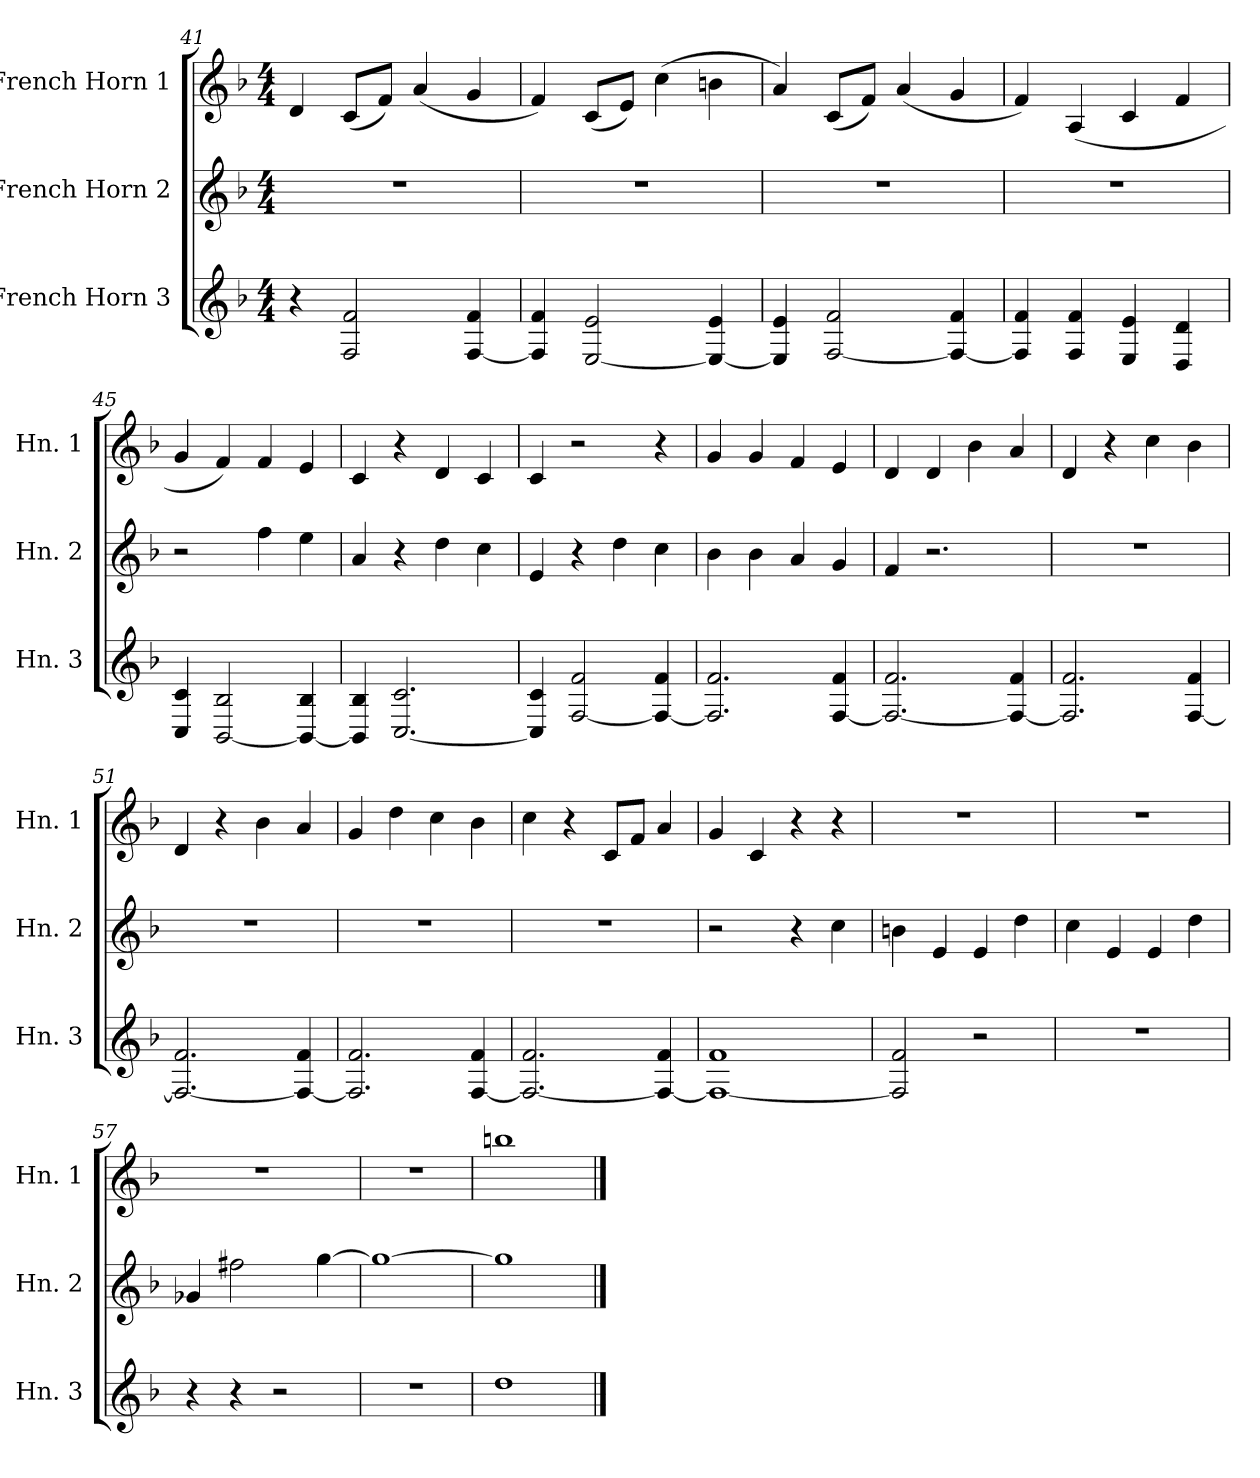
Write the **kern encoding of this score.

**kern	**kern	**kern
*part3	*part2	*part1
*staff3	*staff2	*staff1
*I"French Horn 3	*I"French Horn 2	*I"French Horn 1
*I'Hn. 3	*I'Hn. 2	*I'Hn. 1
*clefG2	*clefG2	*clefG2
*ITrd4c7	*ITrd4c7	*ITrd4c7
*k[b-e-]	*k[b-e-]	*k[b-e-]
*B-:	*B-:	*B-:
*M4/4	*M4/4	*M4/4
=41	=41	=41
4r	1r	4G/
2BB-/ 2B-/	.	(8F/L
.	.	8B-/J)
.	.	(4d/
[4BB-/ 4B-/	.	4c/
=42	=42	=42
4BB-/] 4B-/	1r	4B-/)
[2AA/ 2A/	.	(8F/L
.	.	8A/J)
.	.	(4f\
4AA/_ 4A/	.	4en\
=43	=43	=43
4AA/] 4A/	1r	4d/)
[2BB-/ 2B-/	.	(8F/L
.	.	8B-/J)
.	.	(4d/
4BB-/_ 4B-/	.	4c/
=44	=44	=44
4BB-/] 4B-/	1r	4B-/)
4BB-/ 4B-/	.	(4D/
4AA/ 4A/	.	4F/
4GG/ 4G/	.	4B-/
=45	=45	=45
4FF/ 4F/	2r	4c/
[2EE-/ 2E-/	.	4B-/)
.	4b-\	4B-/
4EE-/_ 4E-/	4a\	4A/
=46	=46	=46
4EE-/] 4E-/	4d/	4F/
[2.FF/ 2.F/	4r	4r
.	4g\	4G/
.	4f\	4F/
=47	=47	=47
4FF/] 4F/	4A/	4F/
[2BB-/ 2B-/	4r	2r
.	4g\	.
4BB-/_ 4B-/	4f\	4r
!!LO:LB:g=z
=48	=48	=48
2.BB-/] 2.B-/	4e-\	4c/
.	4e-\	4c/
.	4d/	4B-/
[4BB-/ 4B-/	4c/	4A/
=49	=49	=49
2.BB-/_ 2.B-/	4B-/	4G/
.	2.r	4G/
.	.	4e-\
4BB-/_ 4B-/	.	4d/
=50	=50	=50
2.BB-/] 2.B-/	1r	4G/
.	.	4r
.	.	4f\
[4BB-/ 4B-/	.	4e-\
=51	=51	=51
2.BB-/_ 2.B-/	1r	4G/
.	.	4r
.	.	4e-\
4BB-/_ 4B-/	.	4d/
=52	=52	=52
2.BB-/] 2.B-/	1r	4c/
.	.	4g\
.	.	4f\
[4BB-/ 4B-/	.	4e-\
=53	=53	=53
2.BB-/_ 2.B-/	1r	4f\
.	.	4r
.	.	8F/L
.	.	8B-/J
4BB-/_ 4B-/	.	4d/
=54	=54	=54
1BB-_ 1B-	2r	4c/
.	.	4F/
.	4r	4r
.	4f\	4r
=55	=55	=55
2BB-/] 2B-/	4en\	1r
.	4A/	.
2r	4A/	.
.	4g\	.
!!LO:PB:g=z
=56	=56	=56
1r	4f\	1r
.	4A/	.
.	4A/	.
.	4g\	.
=57	=57	=57
4r	4c-X/	1r
4r	2bn\	.
2r	.	.
.	[4cc\	.
=58	=58	=58
1r	1cc_	1r
=59	=59	=59
1g	1cc]	1een
==	==	==
*-	*-	*-
